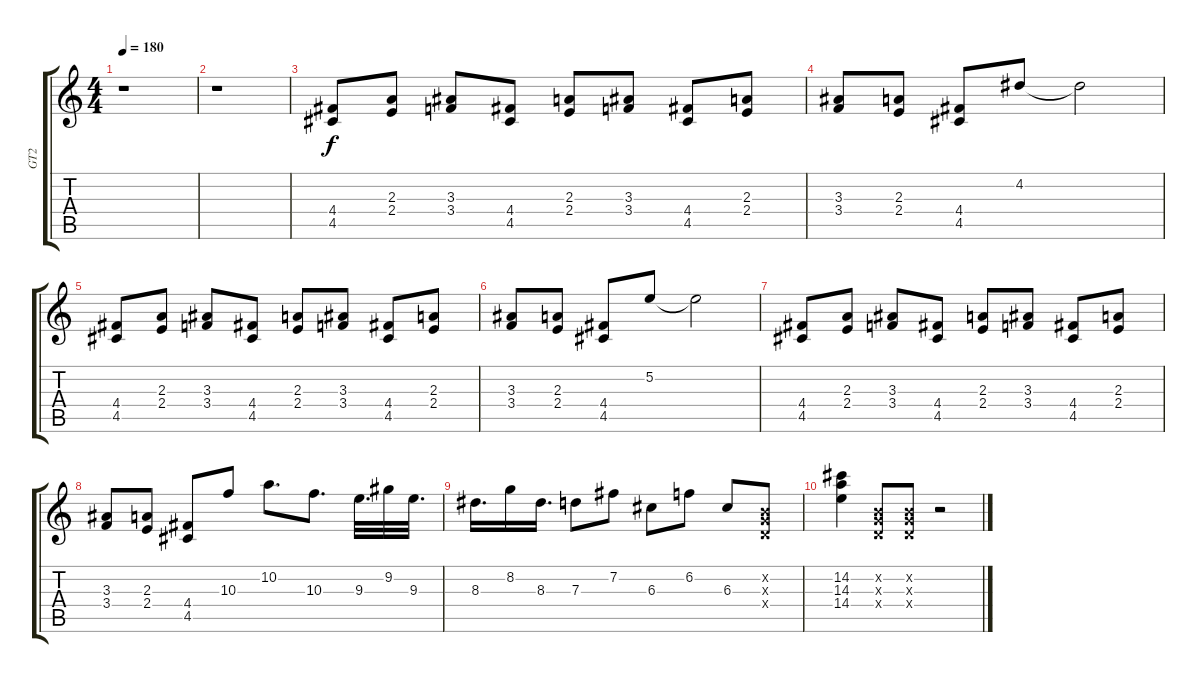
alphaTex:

\track ("GT2" "GT2") {instrument overdrivenguitar}
\staff {score tabs}
\tuning (E4 B3 G3 D3 A2 E2) {hide}
\ts (4 4)
\tempo 180
\clef g2
\ks c
r.1{dy f instrument overdrivenguitar} |
r.1 |
(4.4 4.5).8 (2.3 2.4).8 (3.3 3.4).8 (4.4 4.5).8 (2.3 2.4).8 (3.3 3.4).8 (4.4 4.5).8 (2.3 2.4).8 |
(3.3 3.4).8 (2.3 2.4).8 (4.4 4.5).8 4.2.8 4.2{t}.2 |
(4.4 4.5).8 (2.3 2.4).8 (3.3 3.4).8 (4.4 4.5).8 (2.3 2.4).8 (3.3 3.4).8 (4.4 4.5).8 (2.3 2.4).8 |
(3.3 3.4).8 (2.3 2.4).8 (4.4 4.5).8 5.2.8 5.2{t}.2 |
(4.4 4.5).8 (2.3 2.4).8 (3.3 3.4).8 (4.4 4.5).8 (2.3 2.4).8 (3.3 3.4).8 (4.4 4.5).8 (2.3 2.4).8 |
(3.3 3.4).8 (2.3 2.4).8 (4.4 4.5).8 10.3.8 10.2.8{d} 10.3.8{d} 9.3.32{d} 9.2.32 9.3.32{d} |
8.3.16{d} 8.2.16 8.3.16{d} 7.3.8 7.2.8 6.3.8 6.2.8 6.3.8 (0.2{x} 0.3{x} 0.4{x}).8 |
(14.2 14.3 14.4).4 (0.2{x} 0.3{x} 0.4{x}).8 (0.2{x} 0.3{x} 0.4{x}).8 r.2
